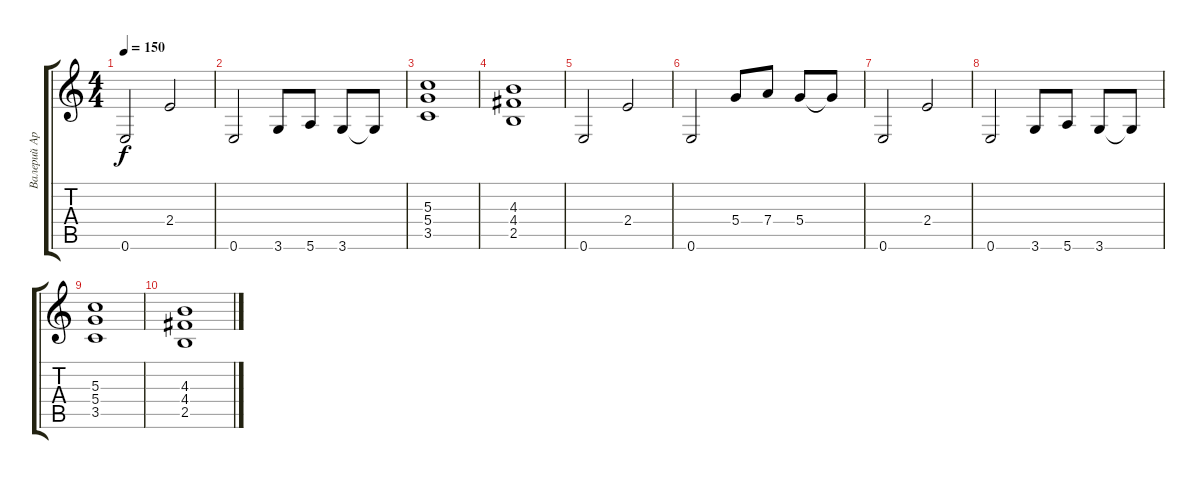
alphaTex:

\track ("Валерий Аркадин (запись)" "Валерий Ар") {instrument distortionguitar}
\staff {score tabs}
\tuning (E4 B3 G3 D3 A2 E2) {hide}
\ts (4 4)
\tempo 150
\clef g2
\ks c
0.6.2{dy f} 2.4.2 |
0.6.2 3.6.8 5.6.8 3.6.8 3.6{t}.8 |
(5.3 5.4 3.5).1 |
(4.3 4.4 2.5).1 |
0.6.2 2.4.2 |
0.6.2 5.4.8 7.4.8 5.4.8 5.4{t}.8 |
0.6.2 2.4.2 |
0.6.2 3.6.8 5.6.8 3.6.8 3.6{t}.8 |
(5.3 5.4 3.5).1 |
(4.3 4.4 2.5).1
